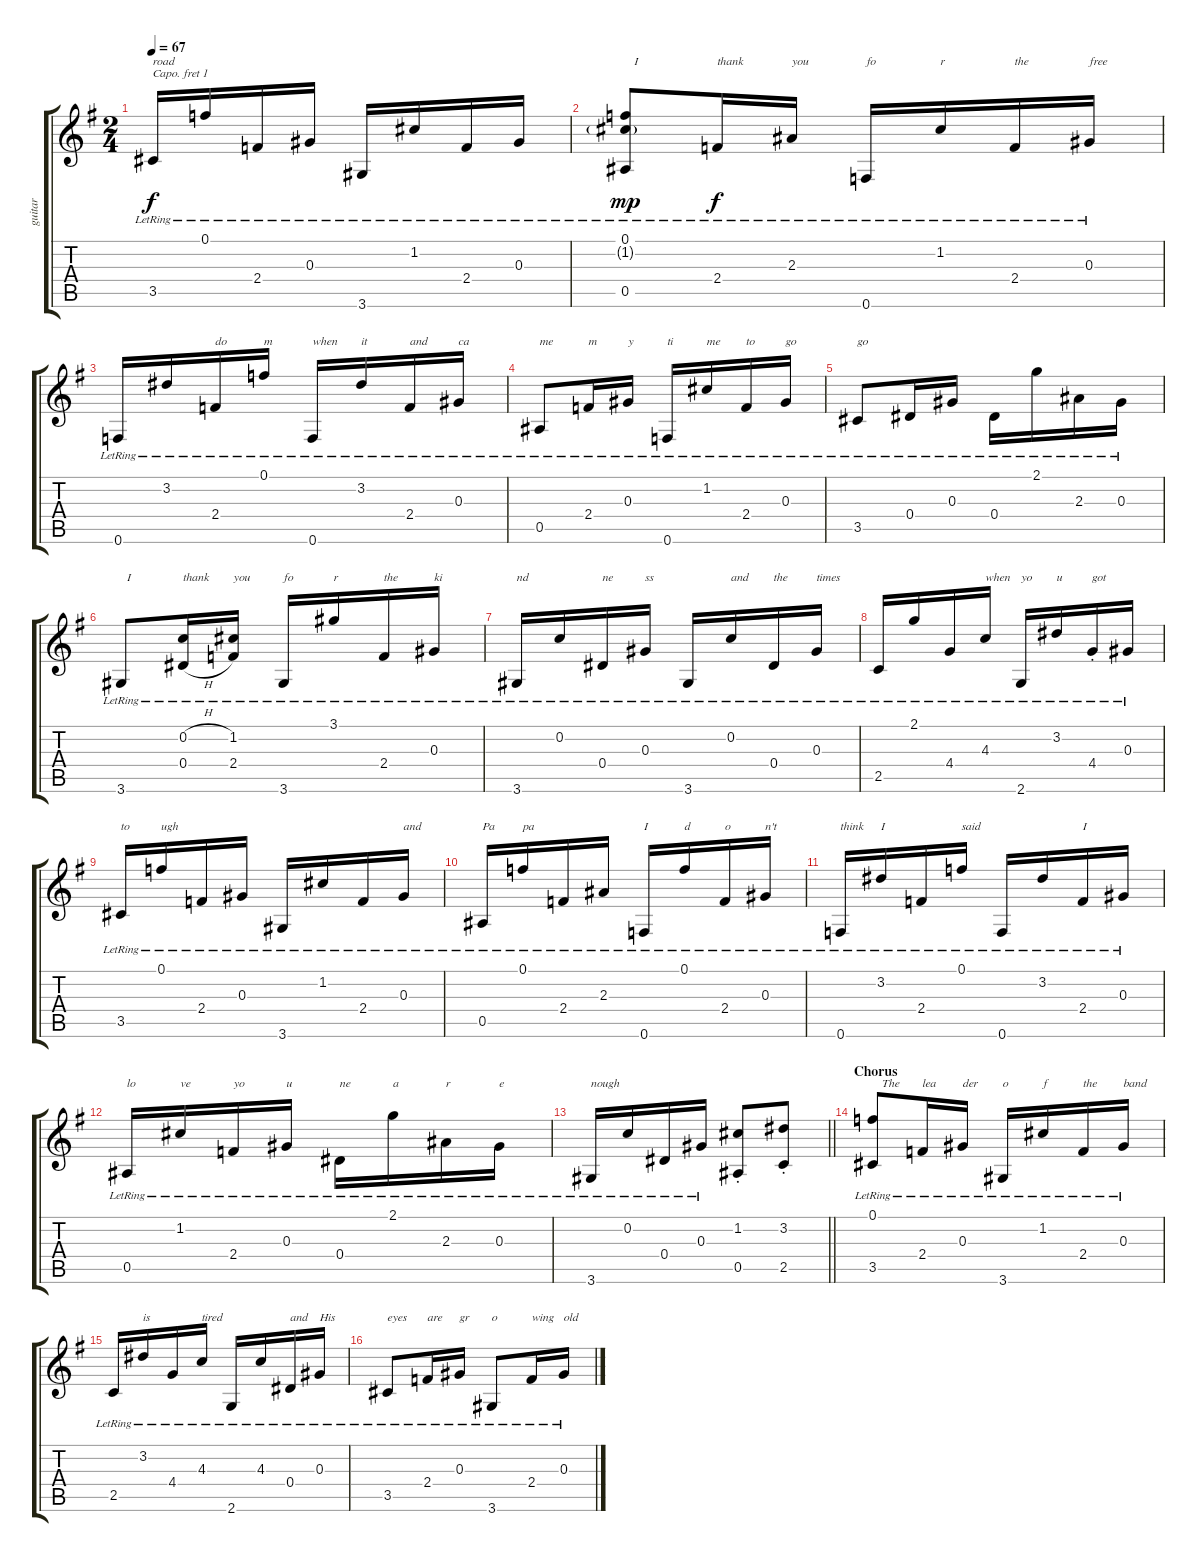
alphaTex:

\track ("guitar" "guitar") {instrument acousticguitarnylon}
\staff {score tabs}
\capo 1
\tuning (E4 B3 G3 D3 A2 E2) {hide}
\ts (2 4)
\tempo 67
\clef g2
\ks g
3.5{lr}.16{txt "road" dy f} 0.1{lr}.16 2.4{lr}.16 0.3{lr}.16 3.6{lr}.16 1.2{lr}.16 2.4{lr}.16 0.3{lr}.16 |
(0.1{lr} 1.2{g lr} 0.5{lr}).8{txt "   I" dy mp} 2.4{lr}.16{txt "thank" dy f} 2.3{lr}.16{txt "you"} 0.6{lr}.16{txt "fo"} 1.2{lr}.16{txt "r"} 2.4{lr}.16{txt "the"} 0.3{lr}.16{txt "free"} |
0.6{lr}.16 3.2{lr}.16 2.4{lr}.16{txt "do"} 0.1{lr}.16{txt "m"} 0.6{lr}.16{txt "when"} 3.2{lr}.16{txt "it"} 2.4{lr}.16{txt "and"} 0.3{lr}.16{txt "ca"} |
0.5{lr}.8{txt "me"} 2.4{lr}.16{txt "m"} 0.3{lr}.16{txt "y"} 0.6{lr}.16{txt "ti"} 1.2{lr}.16{txt "me"} 2.4{lr}.16{txt "to"} 0.3{lr}.16{txt "go"} |
3.5{lr}.8{txt "go"} 0.4{lr}.16 0.3{lr}.16 0.4{lr}.16 2.1{lr}.16 2.3{lr}.16 0.3{lr}.16 |
3.6{lr}.8{txt "  I"} (0.2{h lr} 0.4{h lr}).16{txt "thank"} (1.2{lr} 2.4{lr}).16{txt "you"} 3.6{lr}.16{txt "fo"} 3.1{lr}.16{txt "r"} 2.4{lr}.16{txt "the"} 0.3{lr}.16{txt "ki"} |
3.6{lr}.16{txt "nd"} 0.2{lr}.16 0.4{lr}.16{txt "ne"} 0.3{lr}.16{txt "ss"} 3.6{lr}.16 0.2{lr}.16{txt "and"} 0.4{lr}.16{txt "the"} 0.3{lr}.16{txt "times"} |
2.5{lr}.16 2.1{lr}.16 4.4{lr}.16 4.3{lr}.16{txt "when"} 2.6{lr}.16{txt "yo"} 3.2{lr}.16{txt "u"} 4.4{st lr}.16{txt "got"} 0.3{lr}.16 |
3.5{lr}.16{txt "to"} 0.1{lr}.16{txt "ugh"} 2.4{lr}.16 0.3{lr}.16 3.6{lr}.16 1.2{lr}.16 2.4{lr}.16 0.3{lr}.16{txt "and"} |
0.5{lr}.16{txt "Pa"} 0.1{lr}.16{txt "pa"} 2.4{lr}.16 2.3{lr}.16 0.6{lr}.16{txt "I"} 0.1{lr}.16{txt "d"} 2.4{lr}.16{txt "o"} 0.3{lr}.16{txt "n't"} |
0.6{lr}.16{txt "think"} 3.2{lr}.16{txt "I"} 2.4{lr}.16 0.1{lr}.16{txt "said"} 0.6{lr}.16 3.2{lr}.16 2.4{lr}.16{txt "I"} 0.3{lr}.16 |
0.5{lr}.16{txt "lo"} 1.2{lr}.16{txt "ve"} 2.4{lr}.16{txt "yo"} 0.3{lr}.16{txt "u"} 0.4{lr}.16{txt "ne"} 2.1{lr}.16{txt "a"} 2.3{lr}.16{txt "r"} 0.3{lr}.16{txt "e"} |
\barLineRight lightlight
3.6{lr}.16{txt "nough"} 0.2{lr}.16 0.4{lr}.16 0.3{lr}.16 (1.2{st} 0.5{st}).8 (3.2{st} 2.5{st}).8 |
\section ("" "Chorus")
(0.1{lr} 3.5{lr}).8{txt "   The"} 2.4{lr}.16{txt "lea"} 0.3{lr}.16{txt "der"} 3.6{lr}.16{txt "o"} 1.2{lr}.16{txt "f"} 2.4{lr}.16{txt "the"} 0.3{lr}.16{txt "band"} |
2.5{lr}.16 3.2{lr}.16{txt "is"} 4.4{lr}.16 4.3{lr}.16{txt "tired"} 2.6{lr}.16 4.3{lr}.16 0.4{lr}.16{txt "and"} 0.3{lr}.16{txt "His"} |
3.5{lr}.8{txt "eyes"} 2.4{lr}.16{txt "are"} 0.3{lr}.16{txt "gr"} 3.6{lr}.8{txt "o"} 2.4{lr}.16{txt "wing"} 0.3{lr}.16{txt "old"}
